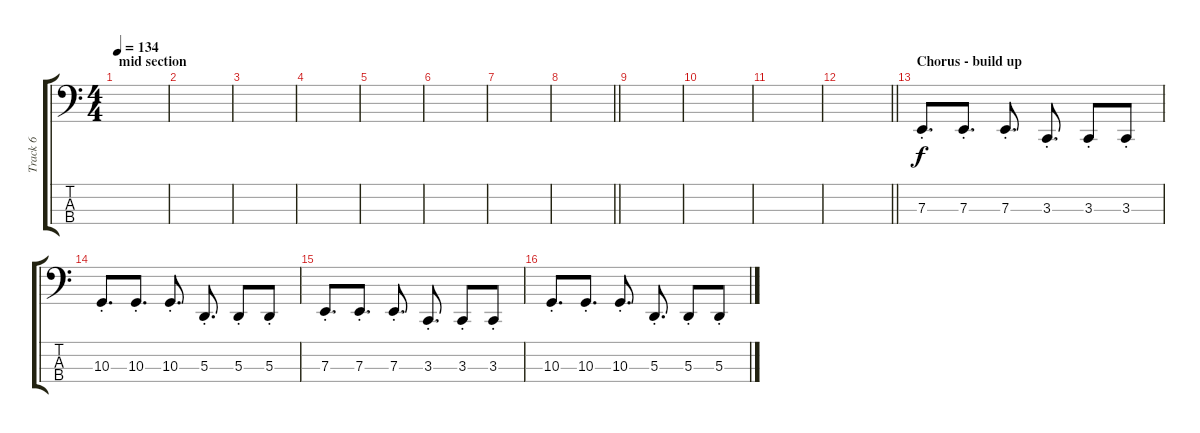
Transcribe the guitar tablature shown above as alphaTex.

\track ("Track 6" "Track 6") {instrument lead8bassandlead}
\staff {score tabs}
\tuning (G2 D2 A1 E1) {hide}
\ts (4 4)
\section ("" "mid section")
\tempo 134
\clef f4
\ks c
|
|
|
|
|
|
|
\barLineRight lightlight
|
|
|
|
\barLineRight lightlight
|
\section ("" "Chorus - build up")
7.3{st}.8{d} 7.3{st}.8{d} 7.3{st}.8{d} 3.3{st}.8{d} 3.3{st}.8 3.3{st}.8 |
10.3{st}.8{d} 10.3{st}.8{d} 10.3{st}.8{d} 5.3{st}.8{d} 5.3{st}.8 5.3{st}.8 |
7.3{st}.8{d} 7.3{st}.8{d} 7.3{st}.8{d} 3.3{st}.8{d} 3.3{st}.8 3.3{st}.8 |
10.3{st}.8{d} 10.3{st}.8{d} 10.3{st}.8{d} 5.3{st}.8{d} 5.3{st}.8 5.3{st}.8
